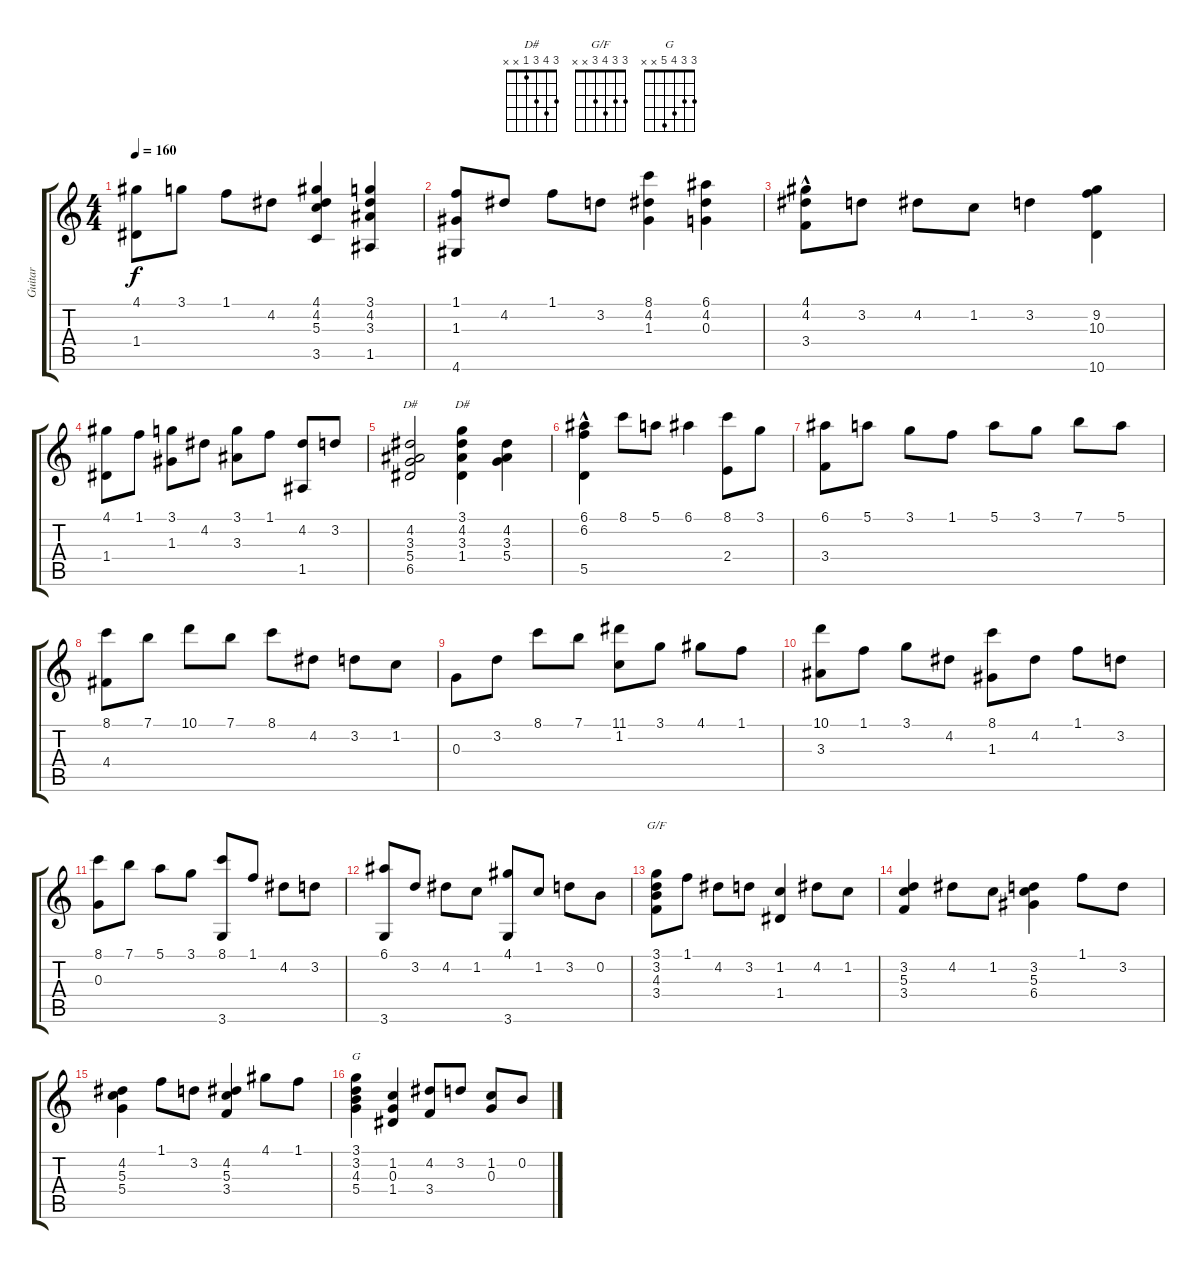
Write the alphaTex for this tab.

\track ("Guitar" "Guitar") {instrument acousticguitarsteel}
\staff {score tabs}
\tuning (E4 B3 G3 D3 A2 E2) {hide}
\chord ("D#" x 4 3 5 6 x) {firstfret 3}
\chord ("D#" 3 4 3 1 x x)
\chord ("G/F" 3 3 4 3 x x)
\chord ("G" 3 3 4 5 x x)
\ts (4 4)
\tempo 160
\clef g2
\ks c
(4.1 1.4).8{dy f} 3.1.8 1.1.8 4.2.8 (4.1 4.2 5.3 3.5).4 (3.1 4.2 3.3 1.5).4 |
(1.1 1.3 4.6).8 4.2.8 1.1.8 3.2.8 (8.1 4.2 1.3).4 (6.1 4.2 0.3).4 |
(4.1{hac} 4.2 3.4{hac}).8 3.2.8 4.2.8 1.2.8 3.2.4 (9.2 10.3 10.6).4 |
(4.1 1.4).8 1.1.8 (3.1 1.3).8 4.2.8 (3.1 3.3).8 1.1.8 (4.2 1.5).8 3.2.8 |
(4.2 3.3 5.4 6.5).2{ch "D#"} (3.1 4.2 3.3 1.4).4{ch "D#"} (4.2 3.3 5.4).4 |
(6.1 6.2 5.5{hac}).4 8.1.8 5.1.8 6.1.4 (8.1 2.4).8 3.1.8 |
(6.1 3.4).8 5.1.8 3.1.8 1.1.8 5.1.8 3.1.8 7.1.8 5.1.8 |
(8.1 4.4).8 7.1.8 10.1.8 7.1.8 8.1.8 4.2.8 3.2.8 1.2.8 |
0.3.8 3.2.8 8.1.8 7.1.8 (11.1 1.2).8 3.1.8 4.1.8 1.1.8 |
(10.1 3.3).8 1.1.8 3.1.8 4.2.8 (8.1 1.3).8 4.2.8 1.1.8 3.2.8 |
(8.1 0.3).8 7.1.8 5.1.8 3.1.8 (8.1 3.6).8 1.1.8 4.2.8 3.2.8 |
(6.1 3.6).8 3.2.8 4.2.8 1.2.8 (4.1 3.6).8 1.2.8 3.2.8 0.2.8 |
(3.1 3.2 4.3 3.4).8{ch "G/F"} 1.1.8 4.2.8 3.2.8 (1.2 1.4).4 4.2.8 1.2.8 |
(3.2 5.3 3.4).4 4.2.8 1.2.8 (3.2 5.3 6.4).4 1.1.8 3.2.8 |
(4.2 5.3 5.4).4 1.1.8 3.2.8 (4.2 5.3 3.4).4 4.1.8 1.1.8 |
(3.1 3.2 4.3 5.4).4{ch "G"} (1.2 0.3 1.4).4 (4.2 3.4).8 3.2.8 (1.2 0.3).8 0.2.8
